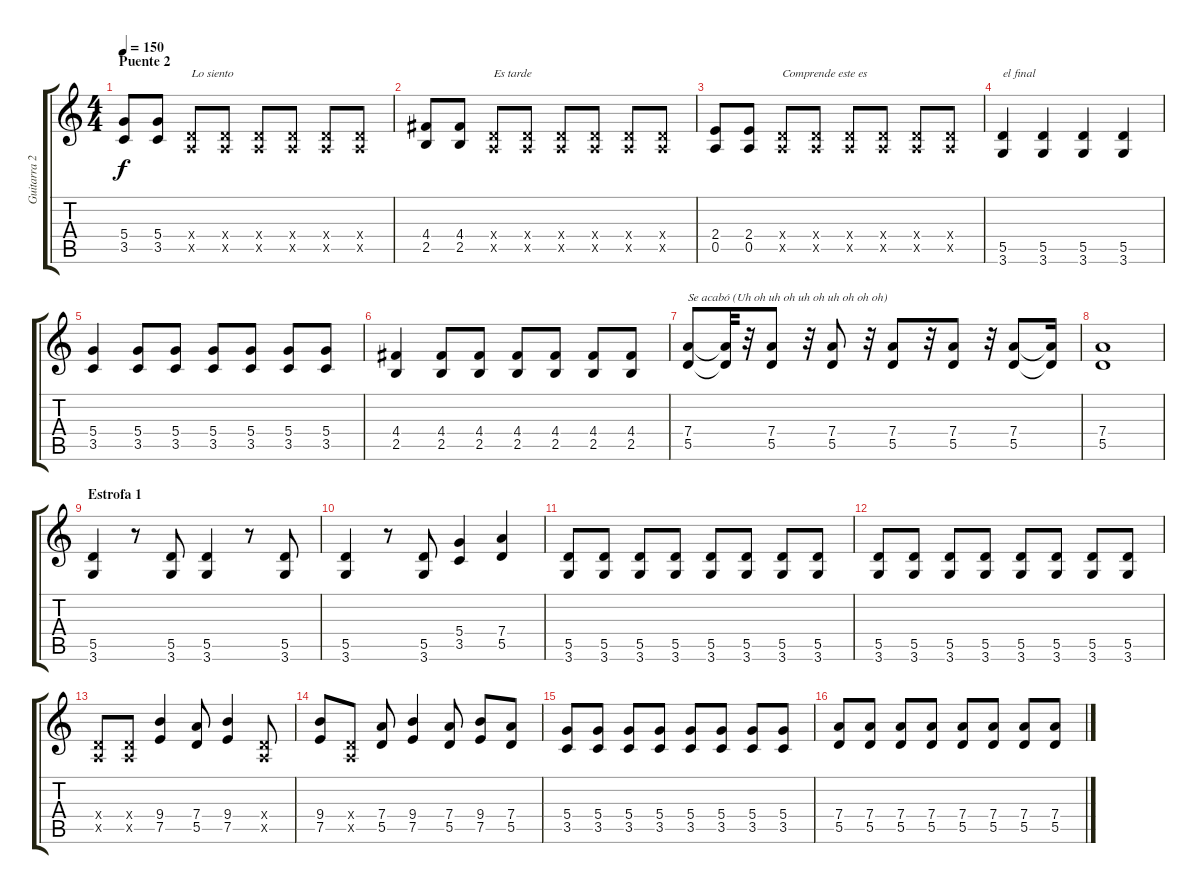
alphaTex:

\track ("Guitarra 2" "Guitarra 2") {instrument distortionguitar}
\staff {score tabs}
\tuning (E4 B3 G3 D3 A2 E2) {hide}
\ts (4 4)
\section ("" "Puente 2")
\tempo 150
\clef g2
\ks c
(5.4 3.5).8{dy f} (5.4 3.5).8 (0.4{x} 0.5{x}).8{txt "Lo siento"} (0.4{x} 0.5{x}).8 (0.4{x} 0.5{x}).8 (0.4{x} 0.5{x}).8 (0.4{x} 0.5{x}).8 (0.4{x} 0.5{x}).8 |
(4.4 2.5).8 (4.4 2.5).8 (0.4{x} 0.5{x}).8{txt "Es tarde"} (0.4{x} 0.5{x}).8 (0.4{x} 0.5{x}).8 (0.4{x} 0.5{x}).8 (0.4{x} 0.5{x}).8 (0.4{x} 0.5{x}).8 |
(2.4 0.5).8 (2.4 0.5).8 (0.4{x} 0.5{x}).8{txt "Comprende este es"} (0.4{x} 0.5{x}).8 (0.4{x} 0.5{x}).8 (0.4{x} 0.5{x}).8 (0.4{x} 0.5{x}).8 (0.4{x} 0.5{x}).8 |
(5.5 3.6).4{txt "el final"} (5.5 3.6).4 (5.5 3.6).4 (5.5 3.6).4 |
(5.4 3.5).4 (5.4 3.5).8 (5.4 3.5).8 (5.4 3.5).8 (5.4 3.5).8 (5.4 3.5).8 (5.4 3.5).8 |
(4.4 2.5).4 (4.4 2.5).8 (4.4 2.5).8 (4.4 2.5).8 (4.4 2.5).8 (4.4 2.5).8 (4.4 2.5).8 |
(7.4 5.5).8{txt "Se acabó (Uh oh uh oh uh oh uh oh oh oh)"} (7.4{t} 5.5{t}).32 r.32 (7.4 5.5).8 r.32 (7.4 5.5).8 r.32 (7.4 5.5).8 r.32 (7.4 5.5).8 r.32 (7.4 5.5).8 (7.4{t} 5.5{t}).16 |
(7.4 5.5).1 |
\section ("" "Estrofa 1")
(5.5 3.6).4{volume 11 balance 8} r.8 (5.5 3.6).8 (5.5 3.6).4 r.8 (5.5 3.6).8 |
(5.5 3.6).4 r.8 (5.5 3.6).8 (5.4 3.5).4 (7.4 5.5).4 |
(5.5 3.6).8{volume 11 balance 8} (5.5 3.6).8 (5.5 3.6).8 (5.5 3.6).8 (5.5 3.6).8 (5.5 3.6).8 (5.5 3.6).8 (5.5 3.6).8 |
(5.5 3.6).8 (5.5 3.6).8 (5.5 3.6).8 (5.5 3.6).8 (5.5 3.6).8 (5.5 3.6).8 (5.5 3.6).8 (5.5 3.6).8 |
(0.4{x} 0.5{x}).8 (0.4{x} 0.5{x}).8 (9.4 7.5).4 (7.4 5.5).8 (9.4 7.5).4 (0.4{x} 0.5{x}).8 |
(9.4 7.5).8 (0.4{x} 0.5{x}).8 (7.4 5.5).8 (9.4 7.5).4 (7.4 5.5).8 (9.4 7.5).8 (7.4 5.5).8 |
(5.4 3.5).8 (5.4 3.5).8 (5.4 3.5).8 (5.4 3.5).8 (5.4 3.5).8 (5.4 3.5).8 (5.4 3.5).8 (5.4 3.5).8 |
(7.4 5.5).8 (7.4 5.5).8 (7.4 5.5).8 (7.4 5.5).8 (7.4 5.5).8 (7.4 5.5).8 (7.4 5.5).8 (7.4 5.5).8
